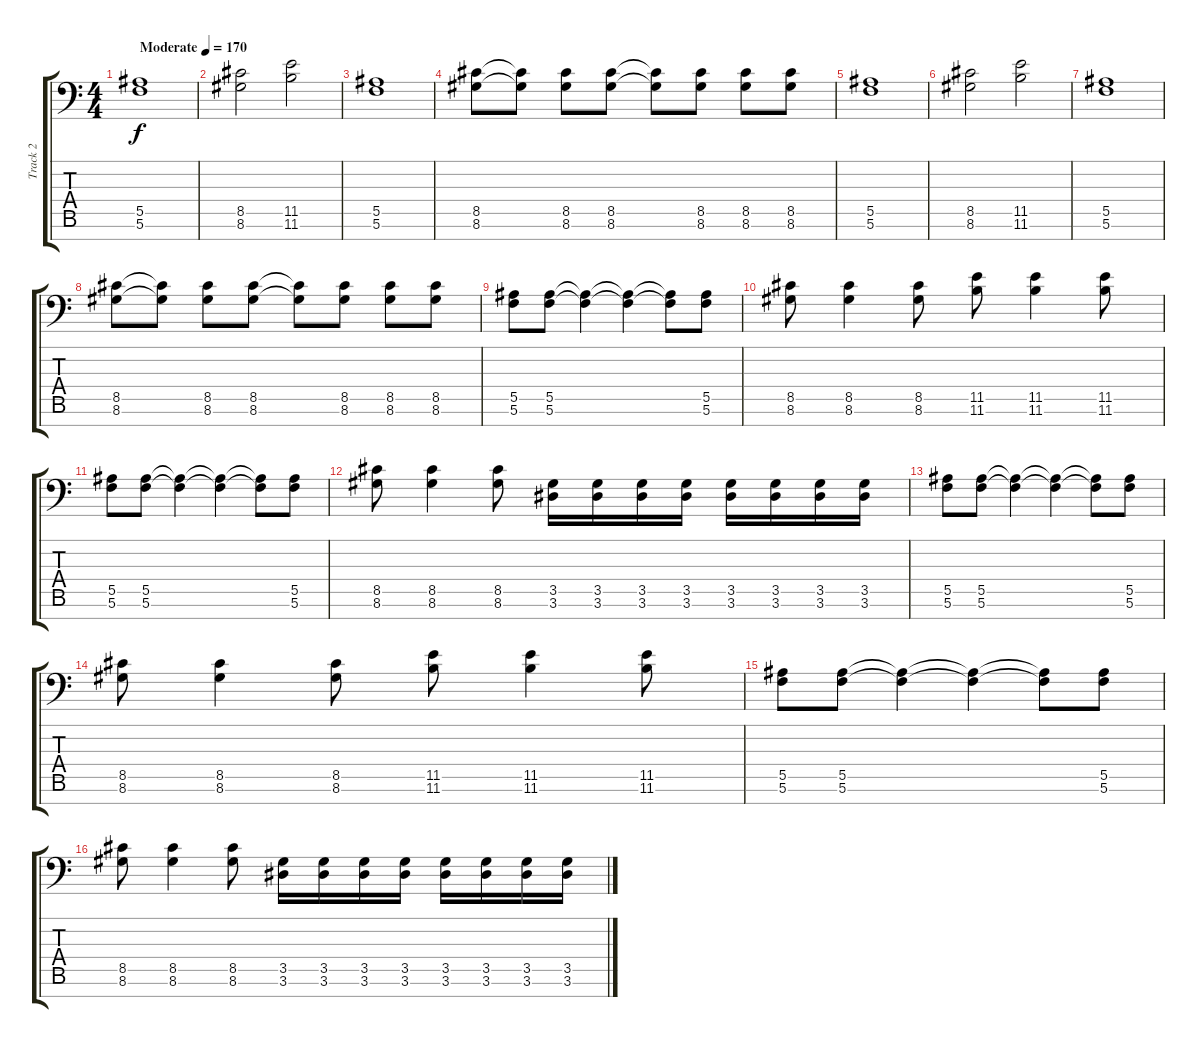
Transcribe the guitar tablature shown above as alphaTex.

\track ("Track 2" "Track 2") {instrument overdrivenguitar}
\staff {score tabs}
\tuning (C4 G3 Eb3 Bb2 F2 C2 F1) {hide}
\ts (4 4)
\tempo (170 "Moderate")
\clef f4
\ks c
(5.5 5.6).1{dy f instrument overdrivenguitar} |
(8.5 8.6).2 (11.5 11.6).2 |
(5.5 5.6).1 |
(8.5 8.6).8 (8.5{t} 8.6{t}).8 (8.5 8.6).8 (8.5 8.6).8 (8.5{t} 8.6{t}).8 (8.5 8.6).8 (8.5 8.6).8 (8.5 8.6).8 |
(5.5 5.6).1 |
(8.5 8.6).2 (11.5 11.6).2 |
(5.5 5.6).1 |
(8.5 8.6).8 (8.5{t} 8.6{t}).8 (8.5 8.6).8 (8.5 8.6).8 (8.5{t} 8.6{t}).8 (8.5 8.6).8 (8.5 8.6).8 (8.5 8.6).8 |
(5.5 5.6).8 (5.5 5.6).8 (5.5{t} 5.6{t}).4 (5.5{t} 5.6{t}).4 (5.5{t} 5.6{t}).8 (5.5 5.6).8 |
(8.5 8.6).8 (8.5 8.6).4 (8.5 8.6).8 (11.5 11.6).8 (11.5 11.6).4 (11.5 11.6).8 |
(5.5 5.6).8 (5.5 5.6).8 (5.5{t} 5.6{t}).4 (5.5{t} 5.6{t}).4 (5.5{t} 5.6{t}).8 (5.5 5.6).8 |
(8.5 8.6).8 (8.5 8.6).4 (8.5 8.6).8 (3.5 3.6).16 (3.5 3.6).16 (3.5 3.6).16 (3.5 3.6).16 (3.5 3.6).16 (3.5 3.6).16 (3.5 3.6).16 (3.5 3.6).16 |
(5.5 5.6).8 (5.5 5.6).8 (5.5{t} 5.6{t}).4 (5.5{t} 5.6{t}).4 (5.5{t} 5.6{t}).8 (5.5 5.6).8 |
(8.5 8.6).8 (8.5 8.6).4 (8.5 8.6).8 (11.5 11.6).8 (11.5 11.6).4 (11.5 11.6).8 |
(5.5 5.6).8 (5.5 5.6).8 (5.5{t} 5.6{t}).4 (5.5{t} 5.6{t}).4 (5.5{t} 5.6{t}).8 (5.5 5.6).8 |
(8.5 8.6).8 (8.5 8.6).4 (8.5 8.6).8 (3.5 3.6).16 (3.5 3.6).16 (3.5 3.6).16 (3.5 3.6).16 (3.5 3.6).16 (3.5 3.6).16 (3.5 3.6).16 (3.5 3.6).16
